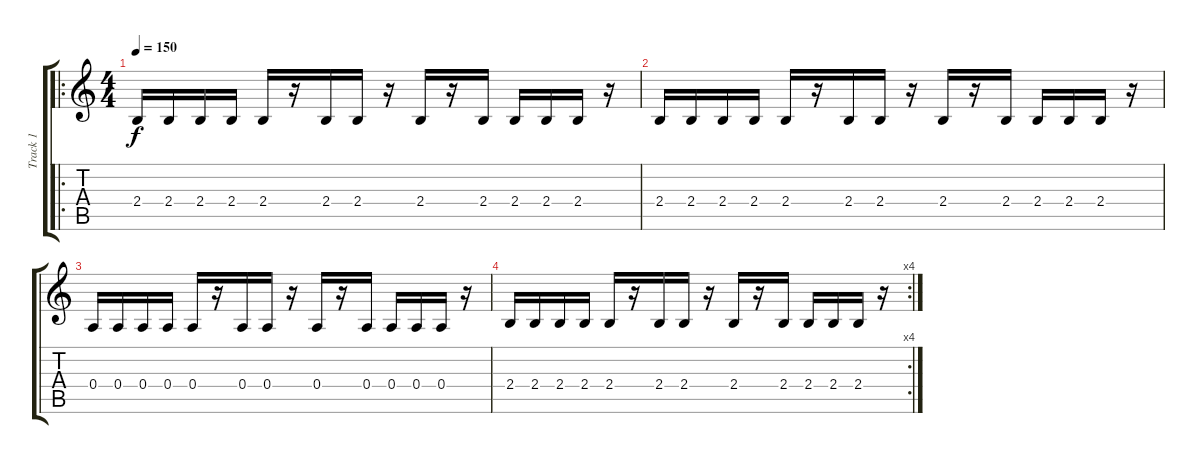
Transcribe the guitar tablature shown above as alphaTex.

\track ("Track 1" "Track 1") {instrument distortionguitar}
\staff {score tabs}
\tuning (B3 Gb3 D3 A2 E2 B1) {hide}
\ro
\ts (4 4)
\tempo 150
\clef g2
\ks c
2.4.16{dy f instrument pad1newage} 2.4.16 2.4.16 2.4.16 2.4.16 r.16 2.4.16 2.4.16 r.16 2.4.16 r.16 2.4.16 2.4.16 2.4.16 2.4.16 r.16 |
2.4.16 2.4.16 2.4.16 2.4.16 2.4.16 r.16 2.4.16 2.4.16 r.16 2.4.16 r.16 2.4.16 2.4.16 2.4.16 2.4.16 r.16 |
0.4.16 0.4.16 0.4.16 0.4.16 0.4.16 r.16 0.4.16 0.4.16 r.16 0.4.16 r.16 0.4.16 0.4.16 0.4.16 0.4.16 r.16 |
\rc 4
2.4.16 2.4.16 2.4.16 2.4.16 2.4.16 r.16 2.4.16 2.4.16 r.16 2.4.16 r.16 2.4.16 2.4.16 2.4.16 2.4.16 r.16
